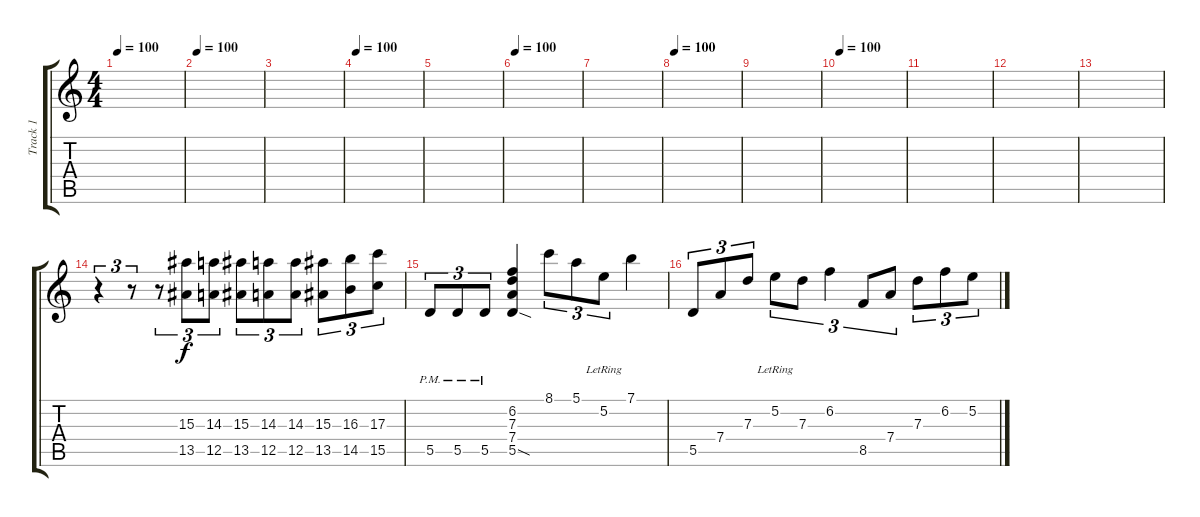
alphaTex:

\track ("Track 1" "Track 1") {instrument distortionguitar}
\staff {score tabs}
\tuning (E4 B3 G3 D3 A2 E2) {hide}
\ts (4 4)
\tempo 100
\clef g2
\ks c
|
\tempo 100
|
|
\tempo 100
|
|
\tempo 100
|
|
\tempo 100
|
|
\tempo 100
|
|
|
|
r.4{tu (3 2)} r.8{tu (3 2)} r.8{tu (3 2)} (15.3 13.5).8{tu (3 2)} (14.3 12.5).8{tu (3 2)} (15.3 13.5).8{tu (3 2)} (14.3 12.5).8{tu (3 2)} (14.3 12.5).8{tu (3 2)} (15.3 13.5).8{tu (3 2)} (16.3 14.5).8{tu (3 2)} (17.3 15.5).8{tu (3 2)} |
5.5{pm}.8{tu (3 2)} 5.5{pm}.8{tu (3 2)} 5.5{pm}.8{tu (3 2)} (6.2 7.3 7.4 5.5{sod}).4 8.1.8{tu (3 2)} 5.1.8{tu (3 2)} 5.2{lr}.8{tu (3 2)} 7.1.4 |
5.5.8{tu (3 2)} 7.4.8{tu (3 2)} 7.3.8{tu (3 2)} 5.2{lr}.8{tu (3 2)} 7.3.8{tu (3 2)} 6.2.4{tu (3 2)} 8.5.8{tu (3 2)} 7.4.8{tu (3 2)} 7.3.8{tu (3 2)} 6.2.8{tu (3 2)} 5.2.8{tu (3 2)}
